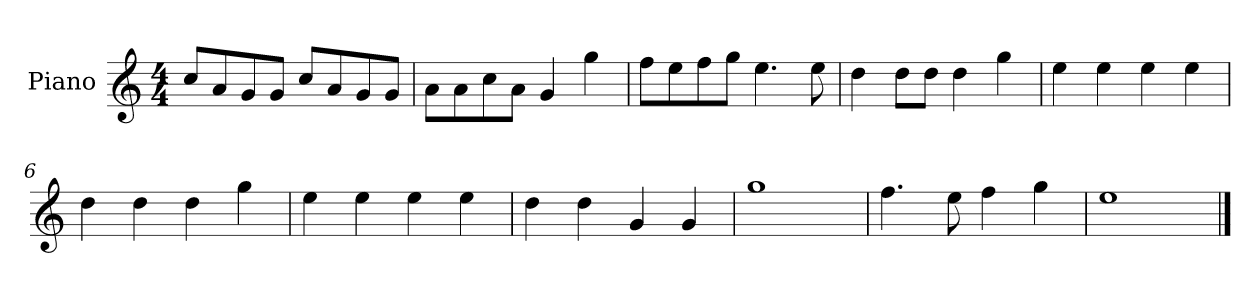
**kern
*part1
*staff1
*I"Piano
*I'P-no
*clefG2
*k[]
*M4/4
*MM90
=1
8cc/L
8a/
8g/
8g/J
8cc/L
8a/
8g/
8g/J
=2
8a\L
8a\
8cc\
8a\J
4g/
4gg\
=3
8ff\L
8ee\
8ff\
8gg\J
4.ee\
8ee\
=4
4dd\
8dd\L
8dd\J
4dd\
4gg\
=5
4ee\
4ee\
4ee\
4ee\
=6
4dd\
4dd\
4dd\
4gg\
=7
4ee\
4ee\
4ee\
4ee\
!!LO:LB:g=z
=8
4dd\
4dd\
4g/
4g/
=9
1gg
=10
4.ff\
8ee\
4ff\
4gg\
=11
1ee
==
*-
